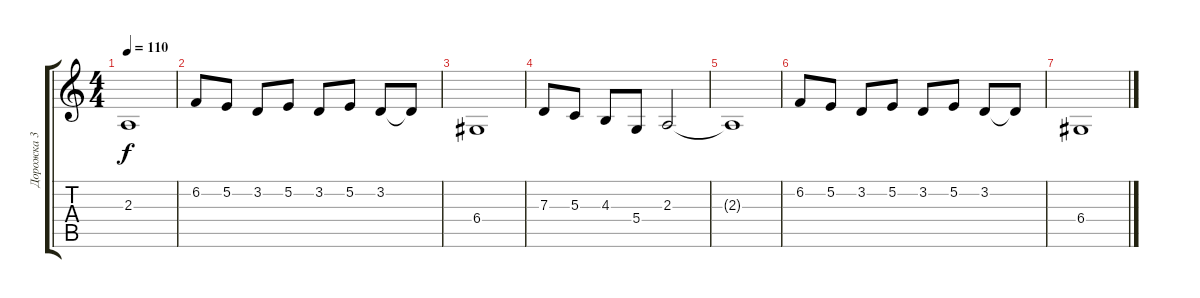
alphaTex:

\track ("Дорожка 3" "Дорожка 3") {instrument viola}
\staff {score tabs}
\tuning (E4 B3 G3 D3 A2 E2) {hide}
\ts (4 4)
\tempo 110
\clef g2
\ks c
2.3{t}.1{dy f} |
6.2.8 5.2.8 3.2.8 5.2.8 3.2.8 5.2.8 3.2.8 3.2{t}.8 |
6.4.1 |
7.3.8 5.3.8 4.3.8 5.4.8 2.3.2 |
2.3{t}.1 |
6.2.8 5.2.8 3.2.8 5.2.8 3.2.8 5.2.8 3.2.8 3.2{t}.8 |
6.4.1
